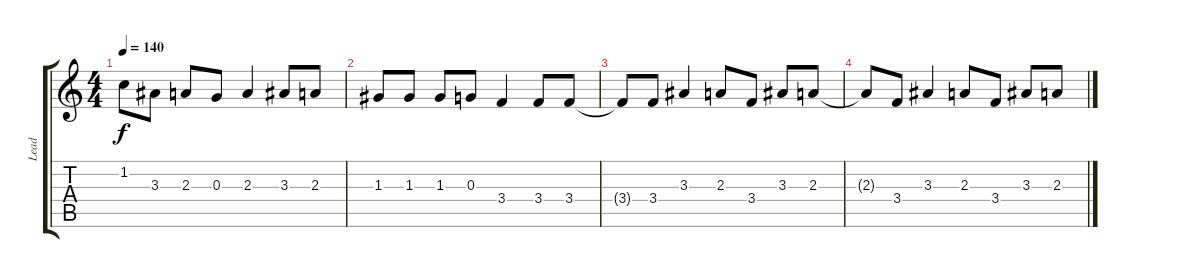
\track ("Lead" "Lead") {instrument distortionguitar}
\staff {score tabs}
\tuning (E4 B3 G3 D3 A2 E2) {hide}
\ts (4 4)
\tempo 140
\clef g2
\ks c
1.2.8{dy f} 3.3.8 2.3.8 0.3.8 2.3.4 3.3.8 2.3.8 |
1.3.8 1.3.8 1.3.8 0.3.8 3.4.4 3.4.8 3.4.8 |
3.4{t}.8 3.4.8 3.3.4 2.3.8 3.4.8 3.3.8 2.3.8 |
2.3{t}.8 3.4.8 3.3.4 2.3.8 3.4.8 3.3.8 2.3.8
